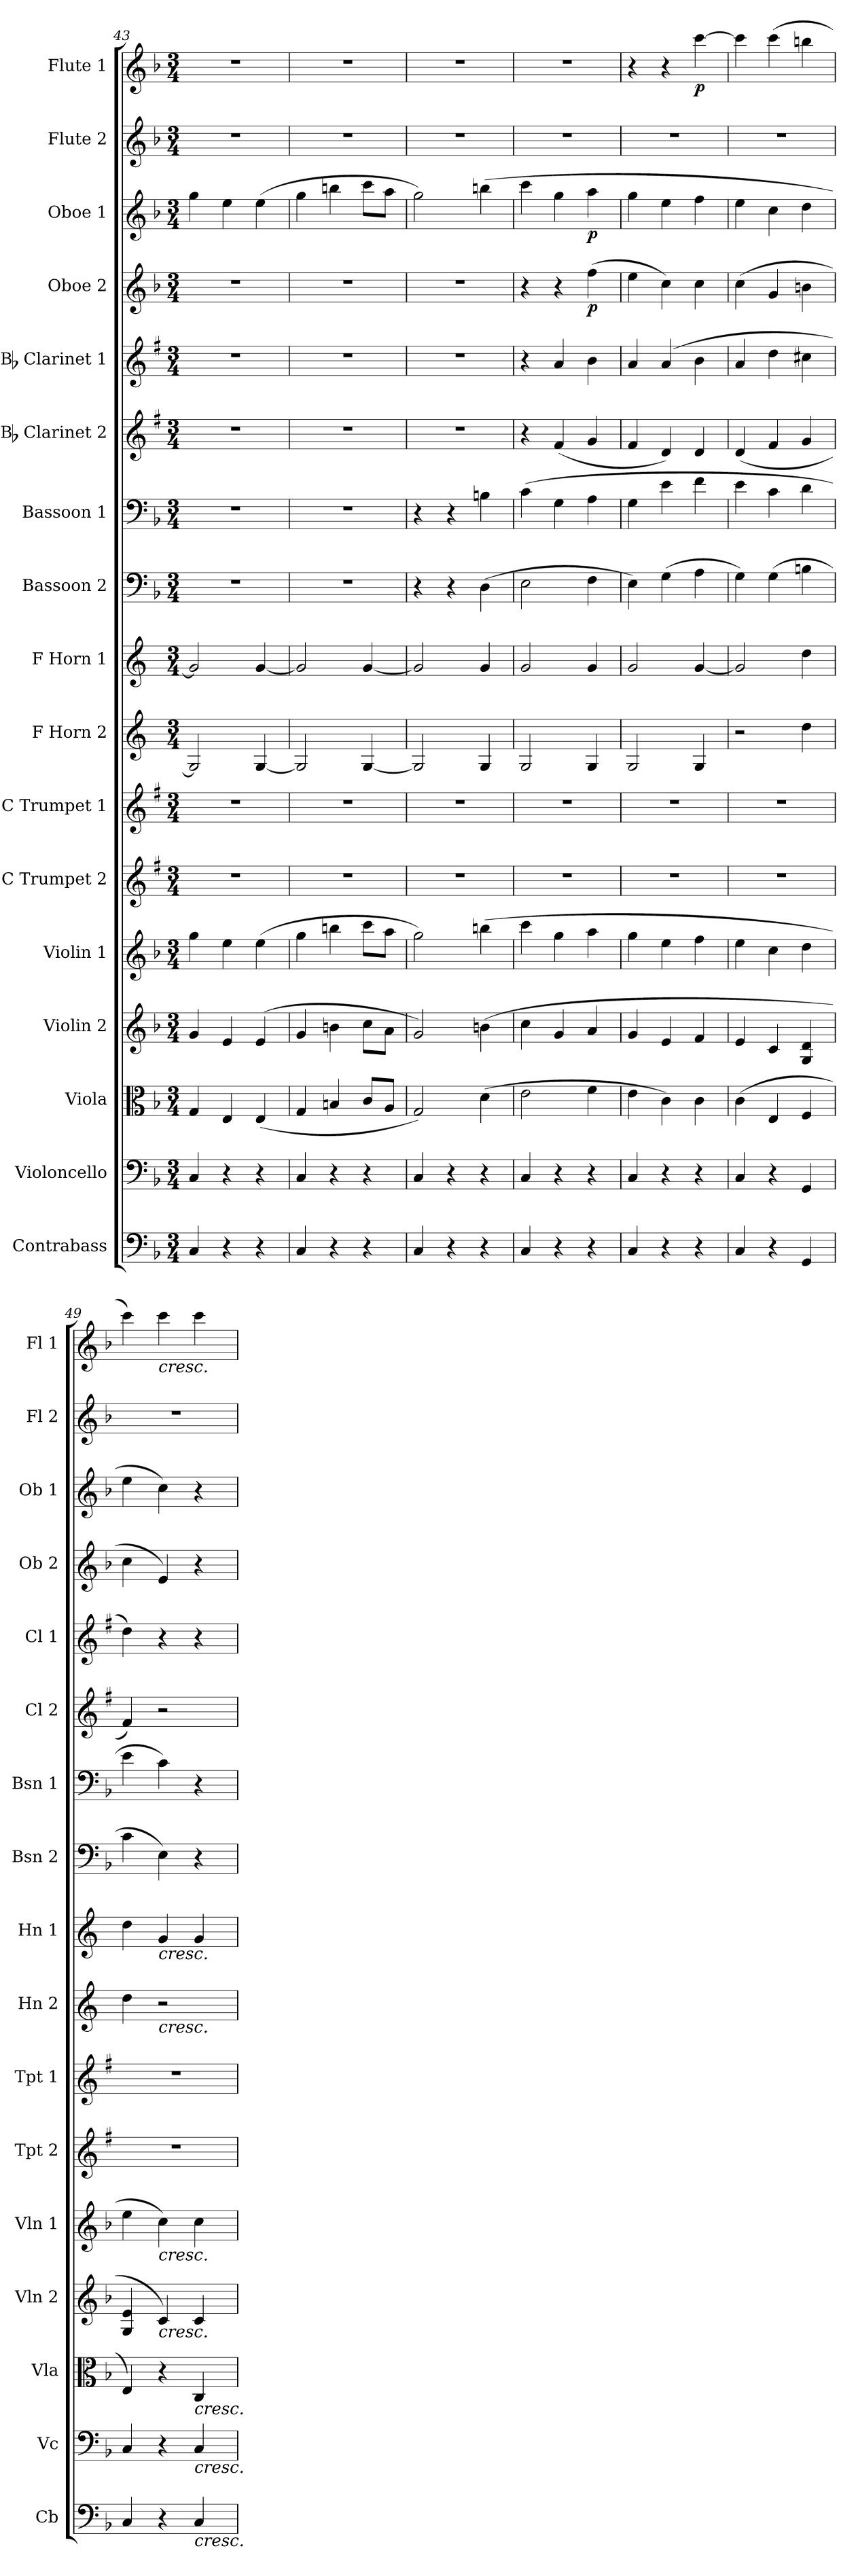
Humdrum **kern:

**kern	**kern	**kern	**kern	**kern	**kern	**kern	**kern	**kern	**kern	**kern	**kern	**kern	**kern	**dynam	**kern	**dynam	**kern	**kern	**dynam
*part17	*part16	*part15	*part14	*part13	*part12	*part11	*part10	*part9	*part8	*part7	*part6	*part5	*part4	*part4	*part3	*part3	*part2	*part1	*part1
*staff17	*staff16	*staff15	*staff14	*staff13	*staff12	*staff11	*staff10	*staff9	*staff8	*staff7	*staff6	*staff5	*staff4	*staff4	*staff3	*staff3	*staff2	*staff1	*staff1
*I"Contrabass	*I"Violoncello	*I"Viola	*I"Violin 2	*I"Violin 1	*I"C Trumpet 2	*I"C Trumpet 1	*I"F Horn 2	*I"F Horn 1	*I"Bassoon 2	*I"Bassoon 1	*I"Bb Clarinet 2	*I"Bb Clarinet 1	*I"Oboe  2	*	*I"Oboe 1	*	*I"Flute 2	*I"Flute 1	*
*I'Cb	*I'Vc	*I'Vla	*I'Vln 2	*I'Vln 1	*I'Tpt 2	*I'Tpt 1	*I'Hn 2	*I'Hn 1	*I'Bsn 2	*I'Bsn 1	*I'Cl 2	*I'Cl 1	*I'Ob 2	*	*I'Ob 1	*	*I'Fl 2	*I'Fl 1	*
*clefF4	*clefF4	*clefC3	*clefG2	*clefG2	*clefG2	*clefG2	*clefG2	*clefG2	*clefF4	*clefF4	*clefG2	*clefG2	*clefG2	*	*clefG2	*	*clefG2	*clefG2	*
*ITrd7c12	*	*	*	*	*ITrd1c2	*ITrd1c2	*ITrd4c7	*ITrd4c7	*	*	*ITrd1c2	*ITrd1c2	*	*	*	*	*	*	*
*k[b-]	*k[b-]	*k[b-]	*k[b-]	*k[b-]	*k[b-]	*k[b-]	*k[b-]	*k[b-]	*k[b-]	*k[b-]	*k[b-]	*k[b-]	*k[b-]	*	*k[b-]	*	*k[b-]	*k[b-]	*
*M3/4	*M3/4	*M3/4	*M3/4	*M3/4	*M3/4	*M3/4	*M3/4	*M3/4	*M3/4	*M3/4	*M3/4	*M3/4	*M3/4	*	*M3/4	*	*M3/4	*M3/4	*
=43	=43	=43	=43	=43	=43	=43	=43	=43	=43	=43	=43	=43	=43	=43	=43	=43	=43	=43	=43
4CC/	4C/	4G/	4g/	4gg\	2.r	2.r	2C/]	2c/]	2.r	2.r	2.r	2.r	2.r	.	4gg\	.	2.r	2.r	.
4r	4r	4E/	4e/	4ee\	.	.	.	.	.	.	.	.	.	.	4ee\	.	.	.	.
4r	4r	(4E/	(4e/	(4ee\	.	.	[4C/	[4c/	.	.	.	.	.	.	(4ee\	.	.	.	.
=44	=44	=44	=44	=44	=44	=44	=44	=44	=44	=44	=44	=44	=44	=44	=44	=44	=44	=44	=44
4CC/	4C/	4G/	4g/	4gg\	2.r	2.r	2C/]	2c/]	2.r	2.r	2.r	2.r	2.r	.	4gg\	.	2.r	2.r	.
4r	4r	4Bn/	4bn\	4bbn\	.	.	.	.	.	.	.	.	.	.	4bbn\	.	.	.	.
4r	4r	8c/L	8cc\L	8ccc\L	.	.	[4C/	[4c/	.	.	.	.	.	.	8ccc\L	.	.	.	.
.	.	8A/J	8a\J	8aa\J	.	.	.	.	.	.	.	.	.	.	8aa\J	.	.	.	.
=45	=45	=45	=45	=45	=45	=45	=45	=45	=45	=45	=45	=45	=45	=45	=45	=45	=45	=45	=45
4CC/	4C/	2G/)	2g/)	2gg\)	2.r	2.r	2C/]	2c/]	4r	4r	2.r	2.r	2.r	.	2gg\)	.	2.r	2.r	.
4r	4r	.	.	.	.	.	.	.	4r	4r	.	.	.	.	.	.	.	.	.
4r	4r	(4d\	(4bn\	(4bbn\	.	.	4C/	4c/	(4D\	4Bn\	.	.	.	.	(4bbn\	.	.	.	.
=46	=46	=46	=46	=46	=46	=46	=46	=46	=46	=46	=46	=46	=46	=46	=46	=46	=46	=46	=46
4CC/	4C/	2e\	4cc\	4ccc\	2.r	2.r	2C/	2c/	2E\	(4c\	4r	4r	4r	.	4ccc\	.	2.r	2.r	.
4r	4r	.	4g/	4gg\	.	.	.	.	.	4G\	(4e/	4g/	4r	.	4gg\	.	.	.	.
!	!	!	!	!	!	!	!	!	!	!	!	!	!	!LO:DY:b	!	!LO:DY:b	!	!	!
4r	4r	4f\	4a/	4aa\	.	.	4C/	4c/	4F\	4A\	4f/	4a\	(4ff\	p	4aa\	p	.	.	.
=47	=47	=47	=47	=47	=47	=47	=47	=47	=47	=47	=47	=47	=47	=47	=47	=47	=47	=47	=47
4CC/	4C/	4e\	4g/	4gg\	2.r	2.r	2C/	2c/	4E\)	4G\	4e/	4g/	4ee\	.	4gg\	.	2.r	4r	.
4r	4r	4c\)	4e/	4ee\	.	.	.	.	(4G\	4e\	4c/)	(4g/	4cc\)	.	4ee\	.	.	4r	.
!	!	!	!	!	!	!	!	!	!	!	!	!	!	!	!	!	!	!	!LO:DY:b
4r	4r	4c\	4f/	4ff\	.	.	4C/	[4c/	4A\	4f\	4c/	4a\	4cc\	.	4ff\	.	.	[4ccc\	p
=48	=48	=48	=48	=48	=48	=48	=48	=48	=48	=48	=48	=48	=48	=48	=48	=48	=48	=48	=48
4CC/	4C/	(4c\	4e/	4ee\	2.r	2.r	2r	2c/]	4G\)	4e\	(4c/	4g/	(4cc\	.	4ee\	.	2.r	4ccc\]	.
4r	4r	4E/	4c/	4cc\	.	.	.	.	(4G\	4c\	4e/	4cc\	4g/	.	4cc\	.	.	(4ccc\	.
4GGG/	4GG/	4F/	4G/ 4d/	4dd\	.	.	4g\	4g\	4Bn\	4d\	4f/	4bn\	4bn\	.	4dd\	.	.	4bbn\	.
=49	=49	=49	=49	=49	=49	=49	=49	=49	=49	=49	=49	=49	=49	=49	=49	=49	=49	=49	=49
4CC/	4C/	4E/)	4G/ 4e/	4ee\	2.r	2.r	4g\	4g\	4c\	4e\	4e/)	4cc\)	4cc\	.	4ee\	.	2.r	4ccc\)	.
!	!	!	!	!	!	!	!	!	!	!	!	!	!	!	!	!	!	!LO:TX:b:i:t=cresc.	!
!	!	!	!	!	!	!	!	!LO:TX:b:i:t=cresc.	!	!	!	!	!	!	!	!	!	!	!
!	!	!	!	!	!	!	!LO:TX:b:i:t=cresc.	!	!	!	!	!	!	!	!	!	!	!	!
!	!	!	!	!LO:TX:b:i:t=cresc.	!	!	!	!	!	!	!	!	!	!	!	!	!	!	!
!	!	!	!LO:TX:b:i:t=cresc.	!	!	!	!	!	!	!	!	!	!	!	!	!	!	!	!
4r	4r	4r	4c/)	4cc\)	.	.	2r	4c/	4E\)	4c\)	2r	4r	4e/)	.	4cc\)	.	.	4ccc\	.
!	!	!LO:TX:b:i:t=cresc.	!	!	!	!	!	!	!	!	!	!	!	!	!	!	!	!	!
!	!LO:TX:b:i:t=cresc.	!	!	!	!	!	!	!	!	!	!	!	!	!	!	!	!	!	!
!LO:TX:b:i:t=cresc.	!	!	!	!	!	!	!	!	!	!	!	!	!	!	!	!	!	!	!
4CC/	4C/	4C/	4c/	4cc\	.	.	.	4c/	4r	4r	.	4r	4r	.	4r	.	.	4ccc\	.
=	=	=	=	=	=	=	=	=	=	=	=	=	=	=	=	=	=	=	=
*-	*-	*-	*-	*-	*-	*-	*-	*-	*-	*-	*-	*-	*-	*-	*-	*-	*-	*-	*-
